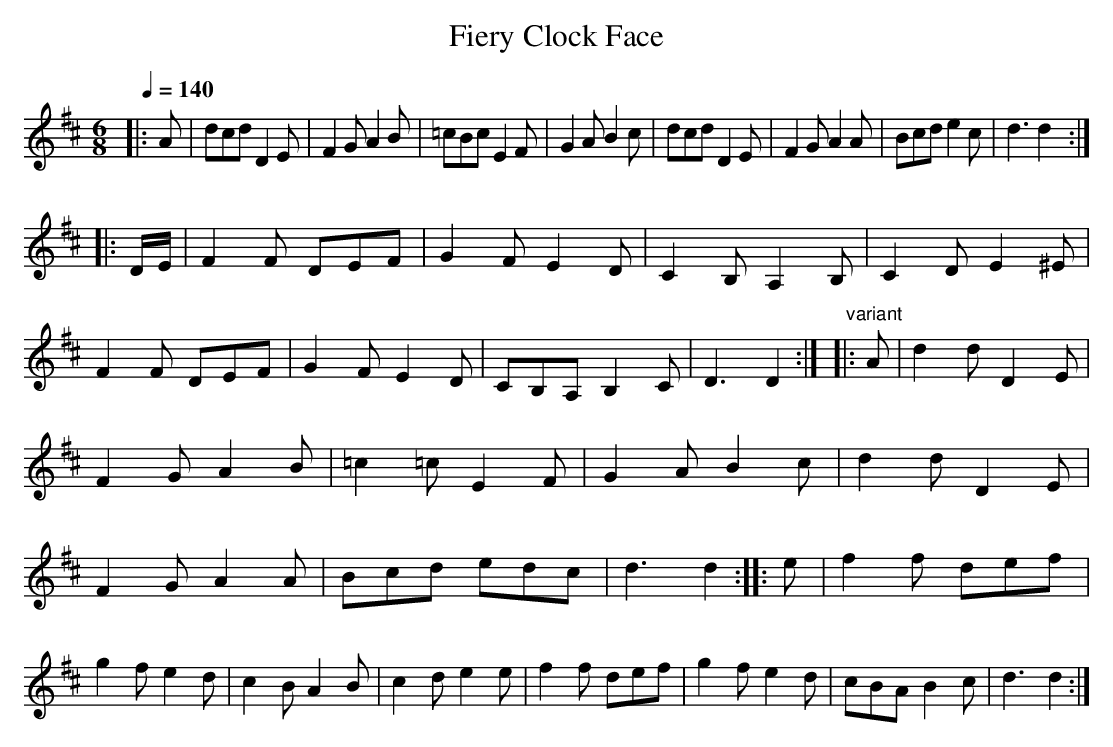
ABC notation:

X:1
T:Fiery Clock Face
M:6/8
L:1/8
Q:1/4=140
K:D
|:A|dcd D2E|F2G A2B|=cBc E2F|G2A B2c|
dcd D2E|F2G A2A|Bcd e2c|d3 d2:|!
|:D/E/|F2F DEF|G2F E2D|C2B, A,2B,|C2D E2^E|
F2F DEF|G2F E2D|CB,A, B,2C|D3 D2:|]
" variant"
|:A|d2d D2E|F2G A2B|=c2=c E2F|G2A B2c|
d2d D2E|F2G A2A|Bcd edc|d3 d2:|
|:e|f2f def|g2f e2d|c2B A2B|c2d e2e|
f2f def|g2f e2d|cBA B2c|d3 d2:|]
